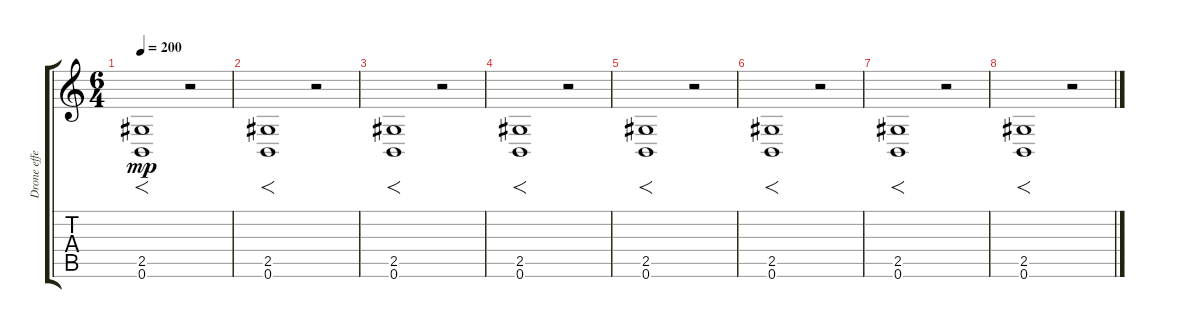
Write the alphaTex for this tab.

\track ("Drone effect" "Drone effe") {instrument distortionguitar}
\staff {score tabs}
\tuning (Db4 Ab3 E3 B2 Gb2 B1) {hide}
\ts (6 4)
\tempo 200
\clef g2
\ks c
(2.5 0.6).1{f dy mp} r.2 |
(2.5 0.6).1{f} r.2 |
(2.5 0.6).1{f} r.2 |
(2.5 0.6).1{f} r.2 |
(2.5 0.6).1{f} r.2 |
(2.5 0.6).1{f} r.2 |
(2.5 0.6).1{f} r.2 |
(2.5 0.6).1{f} r.2
